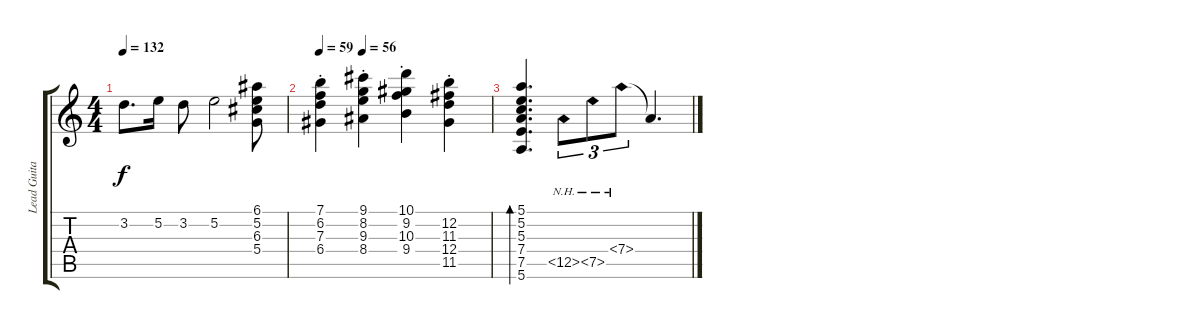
\track ("Lead Guitar" "Lead Guita") {instrument acousticguitarnylon}
\staff {score tabs}
\tuning (E4 B3 G3 D3 A2 E2) {hide}
\ts (4 4)
\tempo 132
\clef g2
\ks c
3.2.8{d dy f} 5.2.16 3.2.8 5.2.2 (6.1 5.2 6.3 5.4).8 |
\tempo 59
\tempo (56 0.25)
(7.1{st} 6.2{st} 7.3{st} 6.4{st}).4 (9.1{st} 8.2{st} 9.3{st} 8.4{st}).4 (10.1{st} 9.2{st} 10.3{st} 9.4{st}).4 (12.2{st} 11.3{st} 12.4{st} 11.5{st}).4 |
(5.1 5.2 5.3 7.4 7.5 5.6).4{d bd 60} 12.5{nh}.8{tu (3 2)} 7.5{nh}.8{tu (3 2)} 7.4{nh}.8{tu (3 2)} 7.4{t}.4{d}
